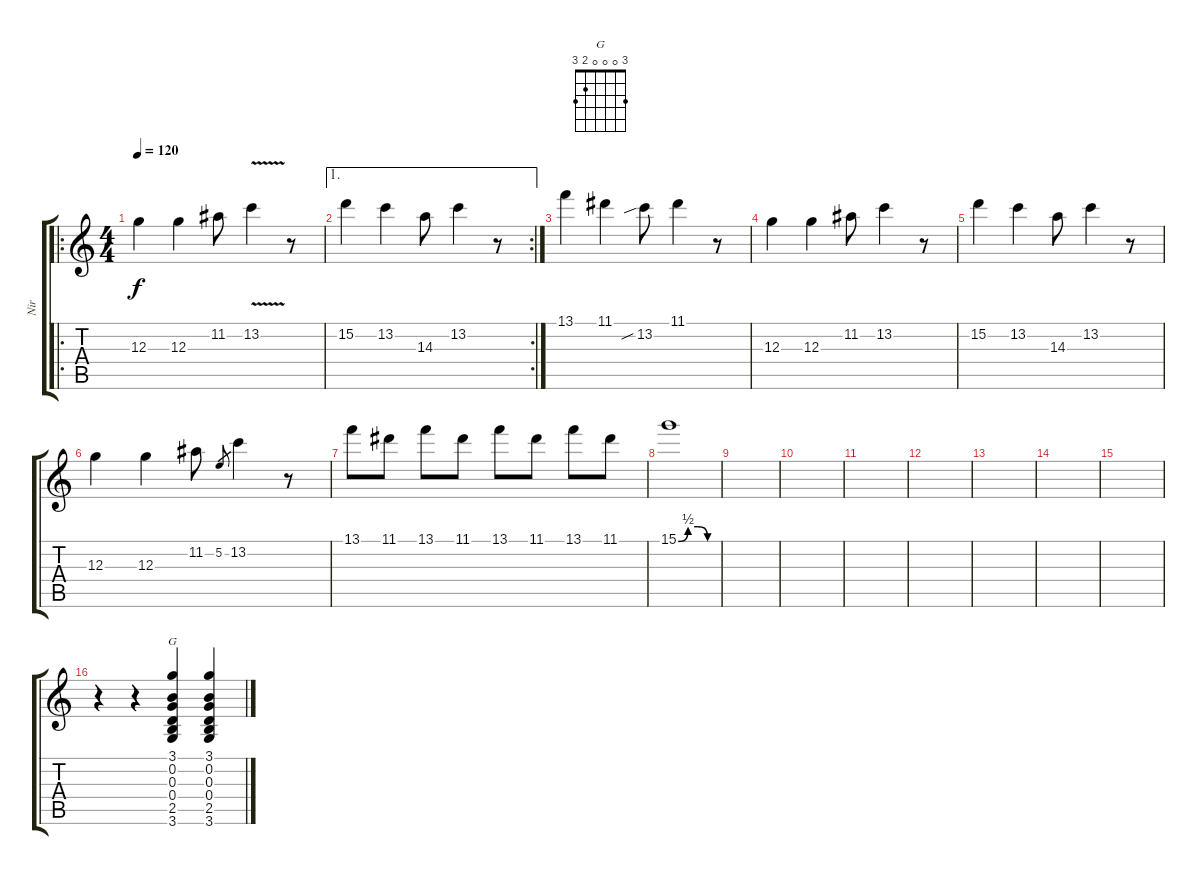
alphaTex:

\track ("Nir" "Nir") {instrument overdrivenguitar}
\staff {score tabs}
\tuning (E4 B3 G3 D3 A2 E2) {hide}
\chord ("G" 3 0 0 0 2 3)
\ro
\ts (4 4)
\tempo 120
\clef g2
\ks c
12.3.4{dy f} 12.3.4 11.2.8 13.2{v}.4 r.8 |
\ae 1
\rc 2
15.2.4 13.2.4 14.3.8 13.2.4 r.8 |
13.1.4 11.1.4 13.2{sib}.8 11.1.4 r.8 |
12.3.4 12.3.4 11.2.8 13.2.4 r.8 |
15.2.4 13.2.4 14.3.8 13.2.4 r.8 |
12.3.4 12.3.4 11.2.8 5.2.8{gr} 13.2.4 r.8 |
13.1.8 11.1.8 13.1.8 11.1.8 13.1.8 11.1.8 13.1.8 11.1.8 |
15.1{be (custom 0 0 15 2 30 2 45 0 60 0)}.1 |
|
|
|
|
|
|
|
r.4 r.4 (3.1 0.2 0.3 0.4 2.5 3.6).4{ch "G"} (3.1 0.2 0.3 0.4 2.5 3.6).4
